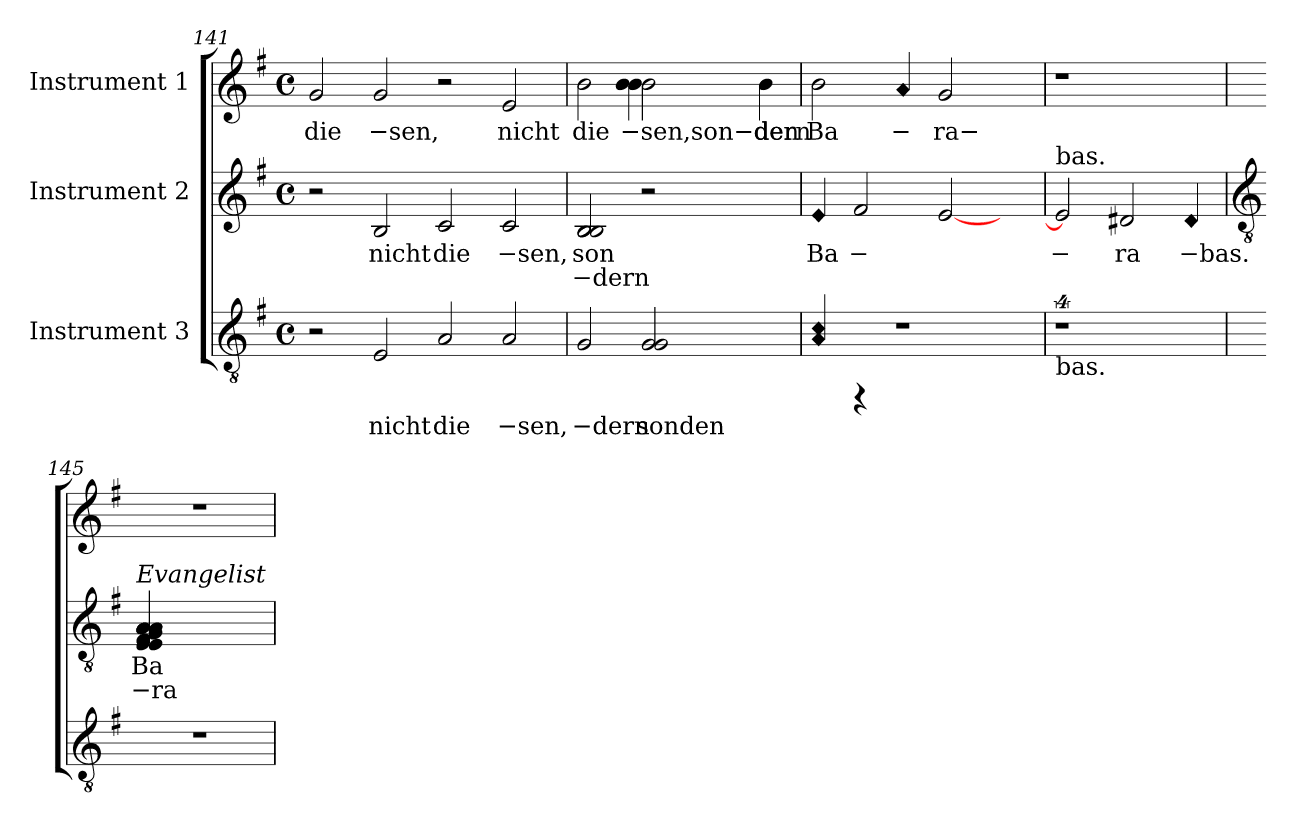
**kern	**text	**kern	**text	**text	**kern	**text
*part3	*part3	*part2	*part2	*part2	*part1	*part1
*staff3	*staff3	*staff2	*staff2	*staff2	*staff1	*staff1
*I"Instrument 3	*	*I"Instrument 2	*	*	*I"Instrument 1	*
*clefGv2	*	*clefG2	*	*	*clefG2	*
*k[f#]	*	*k[f#]	*	*	*k[f#]	*
*G:	*	*G:	*	*	*G:	*
*M4/4	*	*M4/4	*	*	*M4/4	*
*met(c)	*	*met(c)	*	*	*met(c)	*
=141	=141	=141	=141	=141	=141	=141
!	!	!	!	!	!	!LO:LY:b:cj
2r	.	2r	.	.	2g/	die
!	!LO:LY:b:cj	!	!LO:LY:b:rj	!	!	!LO:LY:b:cj
2E/	nicht	2B/	nicht	.	2g/	−sen,
!	!LO:LY:b:cj	!	!LO:LY:b:rj	!	!	!
2A/	die	2c/	die	.	2r	.
!	!LO:LY:b:cj	!	!LO:LY:b:rj	!	!	!LO:LY:b:cj
2A/	−sen,	2c/	−sen,	.	2e/	nicht
=142	=142	=142	=142	=142	=142	=142
!	!LO:LY:b:cj	!	!LO:LY:b:rj	!LO:LY:b:rj	!	!LO:LY:b:cj
*	*	*	*	*	*^	*
2G/	−dern	2B/ 2B/ 2B/	son	−dern	2b\	2ryy	die
!	!LO:LY:b:cj	!	!	!	!	!	!LO:LY:b:cj
2G/ 2G/	sonden	2r	.	.	2b\	4b\ 4b\	−sen,son−dern
.	.	.	.	.	.	2ryy	.
!	!	!	!	!	!	!	!LO:LY:b:cj
4ryy	.	4ryy	.	.	4b\	.	den
*	*	*	*	*	*v	*v	*
!!LO:PB:g=z
=143	=143	=143	=143	=143	=143	=143
!LO:N:n=1:head=diamond	!	!	!	!	!	!
!LO:N:n=2:head=diamond	!	!LO:N:head=diamond	!LO:LY:b:rj	!	!	!LO:LY:b:cj
4c/ 4A/	.	4e/	Ba	.	2b\	Ba
!	!	!	!LO:LY:b:rj	!	!	!
4rDD	.	2f#/	−	.	.	.
!	!	!	!	!	!LO:N:head=diamond	!LO:LY:b:cj
1r	.	.	.	.	4a/	−
!	!	!	!LO:LY:b:rj	!	!	!LO:LY:b:cj
.	.	[<2e/	.	.	2g/	ra−
.	.	4ryy	.	.	4ryy	.
=144	=144	=144	=144	=144	=144	=144
!	!	!LO:TX:a:t=bas.	!	!	!	!
!LO:TX:b:t=bas.	!	!	!	!	!	!
!	!	!	!LO:LY:b:rj	!	!	!
4%5r	.	2e/]	−	.	1r	.
!	!	!	!LO:LY:b:rj	!	!	!
.	.	2d#X/	ra	.	.	.
!	!	!LO:N:head=diamond	!LO:LY:b:rj	!	!	!
.	.	4d#/	−bas.	.	4ryy	.
!!LO:LB:g=z
=145	=145	=145	=145	=145	=145	=145
*	*	*clefGv2	*	*	*	*
!	!	!LO:TX:a:i:t=Evangelist	!	!	!	!
!	!	!	!LO:LY:b:rj	!LO:LY:b:rj	!	!
1r	.	4A/ 4A/ 4A/ 4A/ 4A/ 4G/ 4F#/ 4E/ 4E/	Ba	−ra	1r	.
.	.	2.ryy	.	.	.	.
=	=	=	=	=	=	=
*-	*-	*-	*-	*-	*-	*-
